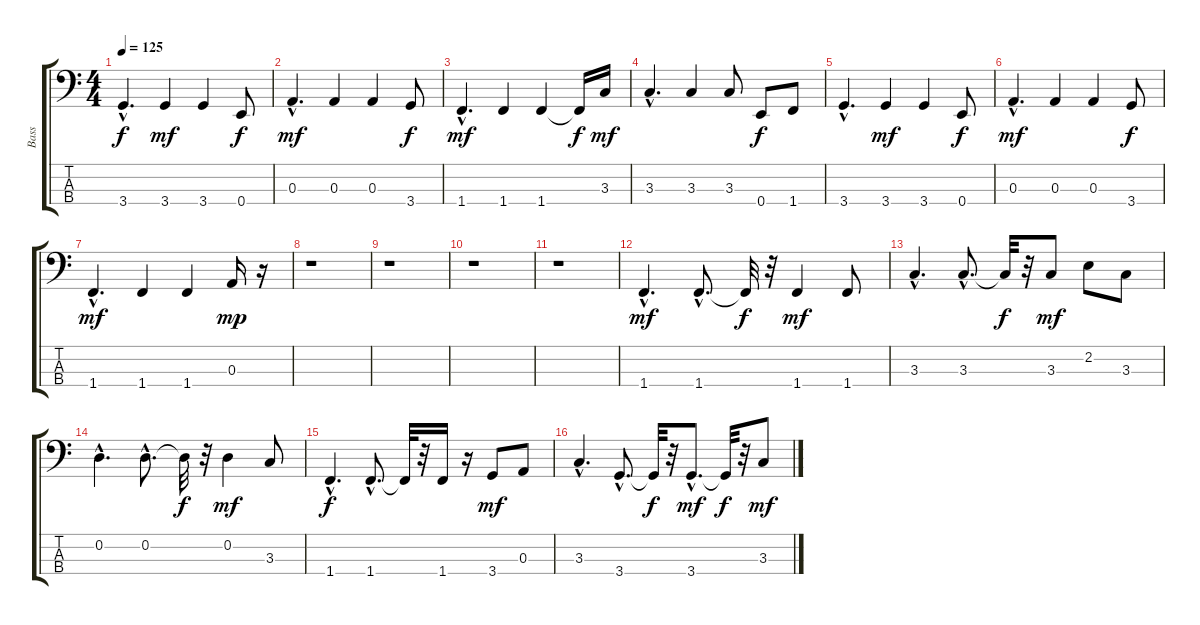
\track ("Bass" "Bass") {instrument electricbassfinger}
\staff {score tabs}
\tuning (G2 D2 A1 E1) {hide}
\ts (4 4)
\tempo 125
\clef f4
\ks c
3.4{hac}.4{d dy f} 3.4.4{dy mf} 3.4.4 0.4.8{dy f} |
0.3{hac}.4{d dy mf} 0.3.4 0.3.4 3.4.8{dy f} |
1.4{hac}.4{d dy mf} 1.4.4 1.4.4 1.4{t}.16{dy f} 3.3.16{dy mf} |
3.3{hac}.4{d} 3.3.4 3.3.8 0.4.8{dy f} 1.4.8 |
3.4{hac}.4{d} 3.4.4{dy mf} 3.4.4 0.4.8{dy f} |
0.3{hac}.4{d dy mf} 0.3.4 0.3.4 3.4.8{dy f} |
1.4{hac}.4{d dy mf} 1.4.4 1.4.4 0.3.16{dy mp} r.16 |
r.1 |
r.1 |
r.1 |
r.1 |
1.4{hac}.4{d dy mf} 1.4{hac}.8{d} 1.4{t}.32{dy f} r.32 1.4.4{dy mf} 1.4.8 |
3.3{hac}.4{d} 3.3{hac}.8{d} 3.3{t}.32{dy f} r.32 3.3.8{dy mf} 2.2.8 3.3.8 |
0.2{hac}.4{d} 0.2{hac}.8{d} 0.2{t}.32{dy f} r.32 0.2.4{dy mf} 3.3.8 |
1.4{hac}.4{d dy f} 1.4{hac}.8{d} 1.4{t}.32 r.32 1.4.16 r.16 3.4.8{dy mf} 0.3.8 |
3.3{hac}.4{d} 3.4{hac}.8{d} 3.4{t}.32{dy f} r.32 3.4{hac}.8{d dy mf} 3.4{t}.32{dy f} r.32 3.3.8{dy mf}
